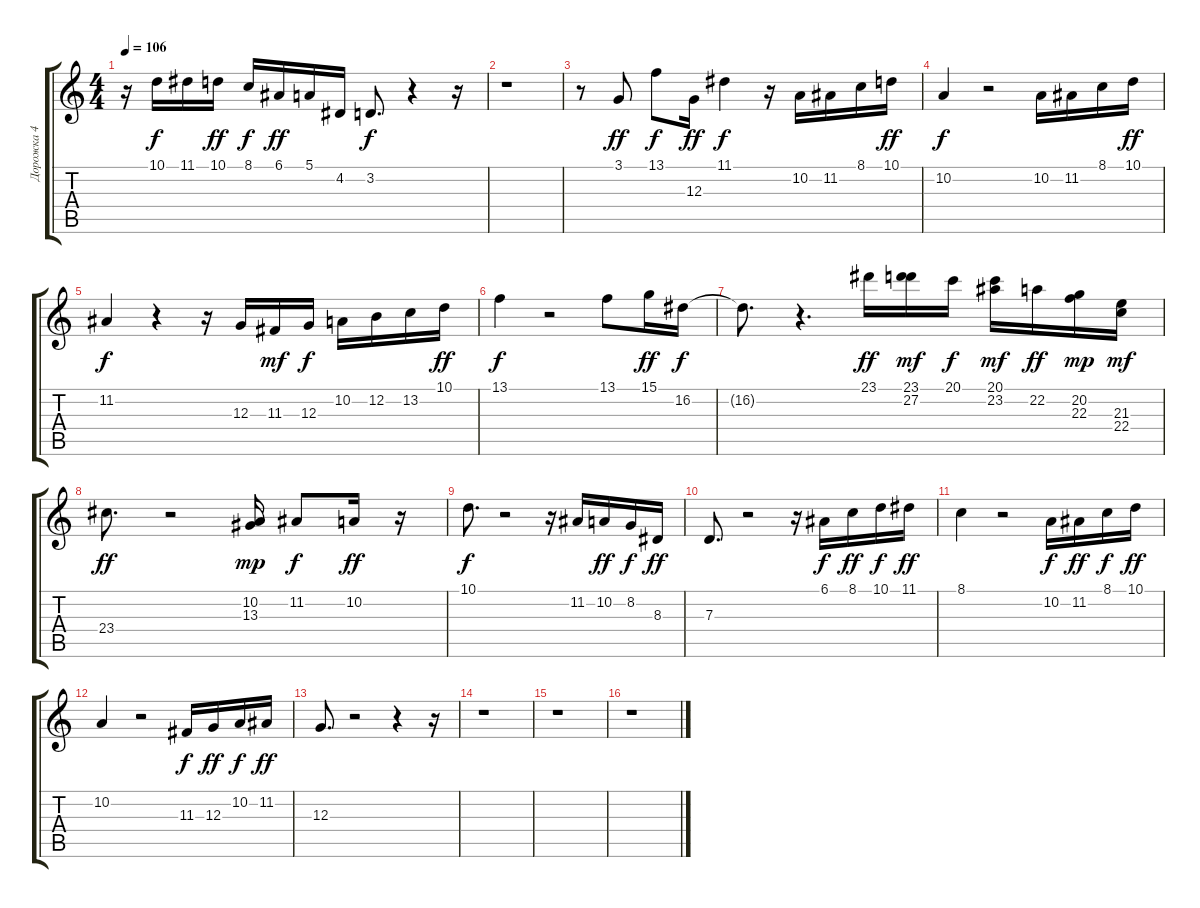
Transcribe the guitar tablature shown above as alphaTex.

\track ("Дорожка 4" "Дорожка 4") {instrument brightacousticpiano}
\staff {score tabs}
\tuning (E4 B3 G3 D3 A2 E2) {hide}
\ts (4 4)
\tempo 106
\clef g2
\ks c
r.16{dy ff} 10.1.16{dy f} 11.1.16 10.1.16{dy ff} 8.1.16{dy f} 6.1.16{dy ff} 5.1.16 4.2.16 3.2.8{d dy f} r.4 r.16 |
r.1 |
r.8 3.1.8{dy ff} 13.1.8{dy f} 12.3.16{dy ff} 11.1.4{dy f} r.16 10.2.16 11.2.16 8.1.16 10.1.16{dy ff} |
10.2.4{dy f} r.2 10.2.16 11.2.16 8.1.16 10.1.16{dy ff} |
11.2.4{dy f} r.4 r.16 12.3.16 11.3.16{dy mf} 12.3.16{dy f} 10.2.16 12.2.16 13.2.16 10.1.16{dy ff} |
13.1.4{dy f} r.2 13.1.8 15.1.16{dy ff} 16.2.16{dy f} |
16.2{t}.8{d} r.4{d} 23.1.16{dy ff} (23.1 27.2).16{dy mf} 20.1.16{dy f} (20.1 23.2).16{dy mf} 22.2.16{dy ff} (20.2 22.3).16{dy mp} (21.3 22.4).16{dy mf} |
23.4.8{d dy ff} r.2 (10.2 13.3).16{dy mp} 11.2.8{dy f} 10.2.16{dy ff} r.16 |
10.1.8{d dy f} r.2 r.16 11.2.16 10.2.16{dy ff} 8.2.16{dy f} 8.3.16{dy ff} |
7.3.8{d} r.2 r.16 6.1.16{dy f} 8.1.16{dy ff} 10.1.16{dy f} 11.1.16{dy ff} |
8.1.4 r.2 10.2.16{dy f} 11.2.16{dy ff} 8.1.16{dy f} 10.1.16{dy ff} |
10.2.4 r.2 11.3.16{dy f} 12.3.16{dy ff} 10.2.16{dy f} 11.2.16{dy ff} |
12.3.8{d} r.2 r.4 r.16 |
r.1 |
r.1 |
r.1
